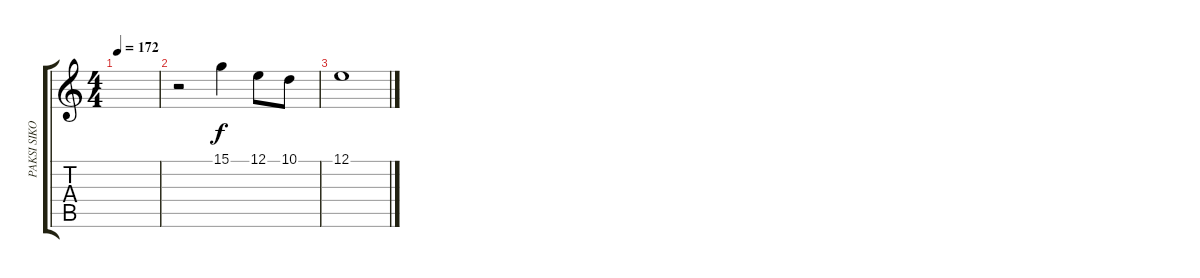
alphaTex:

\track ("PAKSI SIKOLY" "PAKSI SIKO") {instrument choiraahs}
\staff {score tabs}
\tuning (E4 B3 G3 D3 A2 E2) {hide}
\ts (4 4)
\tempo 172
\clef g2
\ks c
|
r.2 15.1.4 12.1.8 10.1.8 |
12.1.1
